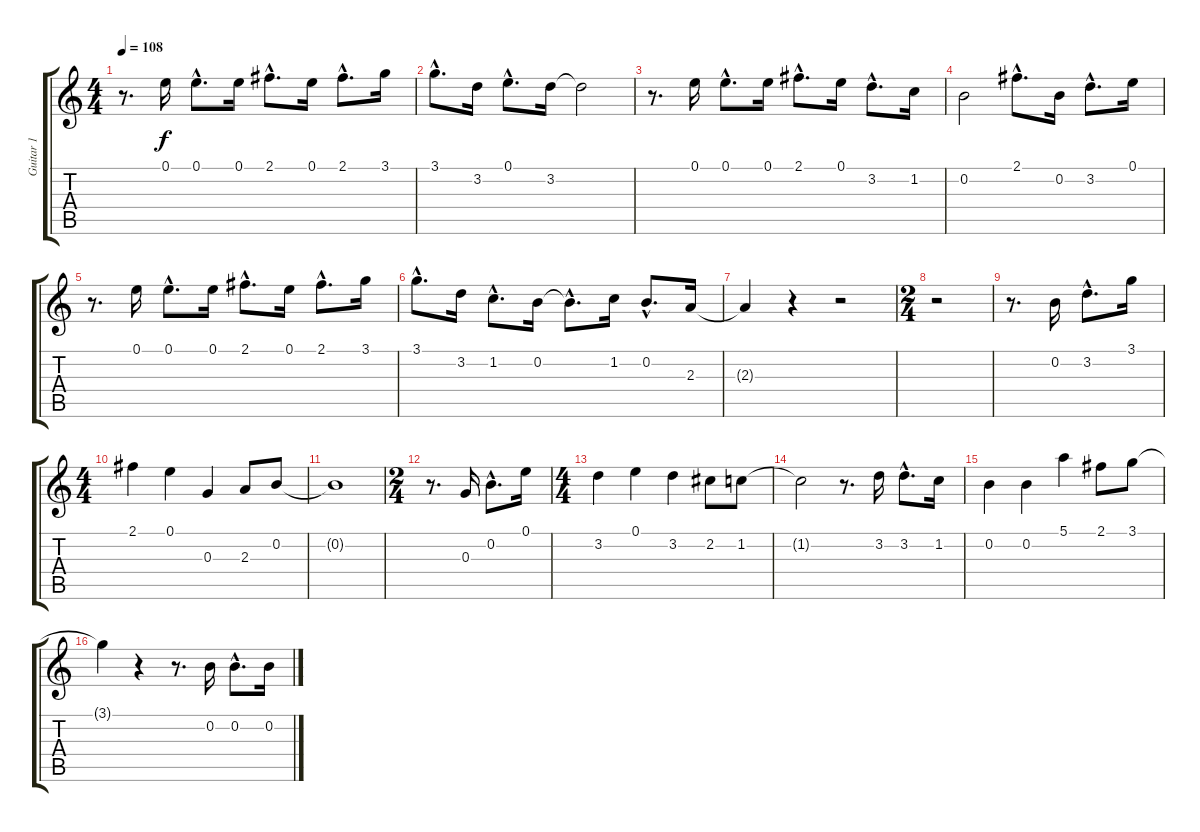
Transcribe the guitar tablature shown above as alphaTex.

\track ("Guitar 1" "Guitar 1") {instrument acousticguitarsteel}
\staff {score tabs}
\tuning (E4 B3 G3 D3 A2 E2) {hide}
\ts (4 4)
\tempo 108
\clef g2
\ks c
r.8{d dy f} 0.1.16 0.1{hac}.8{d} 0.1.16 2.1{hac}.8{d} 0.1.16 2.1{hac}.8{d} 3.1.16 |
3.1{hac}.8{d} 3.2.16 0.1{hac}.8{d} 3.2.16 3.2{t}.2 |
r.8{d} 0.1.16 0.1{hac}.8{d} 0.1.16 2.1{hac}.8{d} 0.1.16 3.2{hac}.8{d} 1.2.16 |
0.2.2 2.1{hac}.8{d} 0.2.16 3.2{hac}.8{d} 0.1.16 |
r.8{d} 0.1.16 0.1{hac}.8{d} 0.1.16 2.1{hac}.8{d} 0.1.16 2.1{hac}.8{d} 3.1.16 |
3.1{hac}.8{d} 3.2.16 1.2{hac}.8{d} 0.2.16 0.2{hac t}.8{d} 1.2.16 0.2{hac}.8{d} 2.3.16 |
2.3{t}.4 r.4 r.2 |
\ts (2 4)
r.2 |
r.8{d} 0.2.16 3.2{hac}.8{d} 3.1.16 |
\ts (4 4)
2.1.4 0.1.4 0.3.4 2.3.8 0.2.8 |
0.2{t}.1 |
\ts (2 4)
r.8{d} 0.3.16 0.2{hac}.8{d} 0.1.16 |
\ts (4 4)
3.2.4 0.1.4 3.2.4 2.2.8 1.2.8 |
1.2{t}.2 r.8{d} 3.2.16 3.2{hac}.8{d} 1.2.16 |
0.2.4 0.2.4 5.1.4 2.1.8 3.1.8 |
3.1{t}.4 r.4 r.8{d} 0.2.16 0.2{hac}.8{d} 0.2.16
